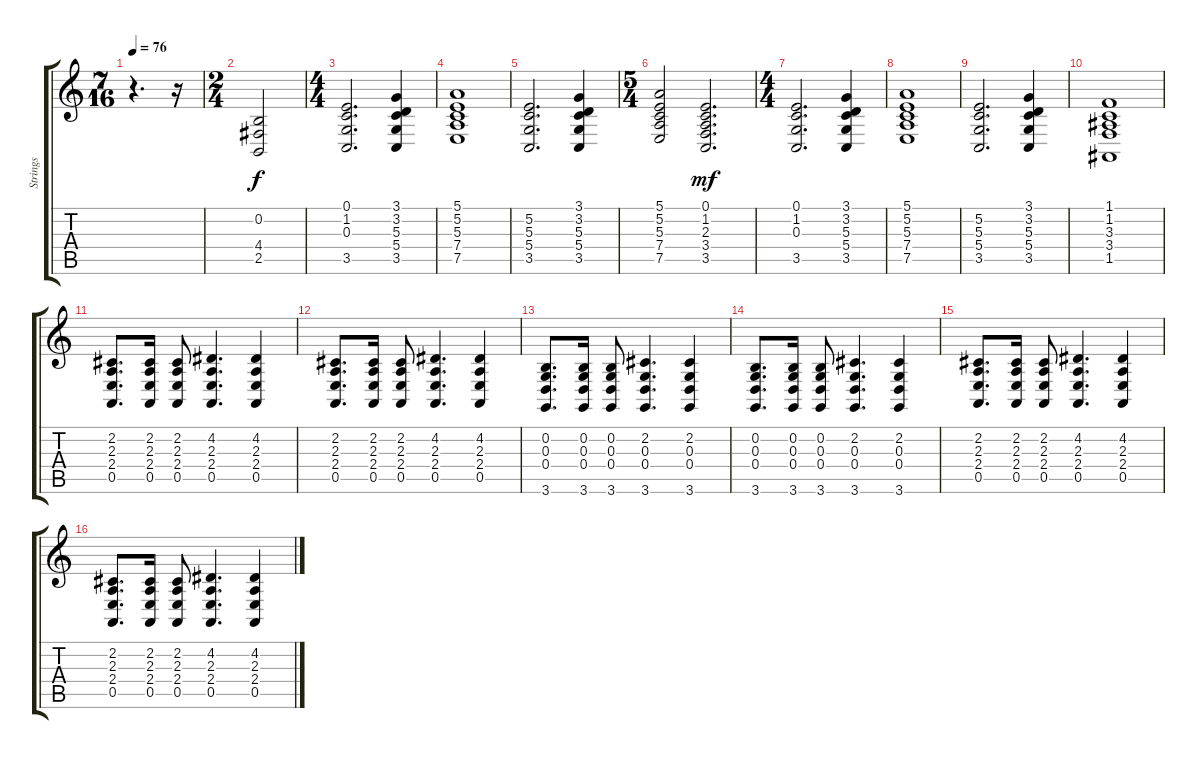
\track ("Strings" "Strings") {instrument synthstrings1}
\staff {score tabs}
\tuning (E4 B3 G3 D3 A2 E2) {hide}
\ts (7 16)
\tempo 76
\clef g2
\ks c
r.4{d dy f} r.16 |
\ts (2 4)
(0.2 4.4 2.5).2 |
\ts (4 4)
(0.1 1.2 0.3 3.5).2{d} (3.1 3.2 5.3 5.4 3.5).4 |
(5.1 5.2 5.3 7.4 7.5).1 |
(5.2 5.3 5.4 3.5).2{d} (3.1 3.2 5.3 5.4 3.5).4 |
\ts (5 4)
(5.1 5.2 5.3 7.4 7.5).2 (0.1 1.2 2.3 3.4 3.5).2{d dy mf} |
\ts (4 4)
(0.1 1.2 0.3 3.5).2{d} (3.1 3.2 5.3 5.4 3.5).4 |
(5.1 5.2 5.3 7.4 7.5).1 |
(5.2 5.3 5.4 3.5).2{d} (3.1 3.2 5.3 5.4 3.5).4 |
(1.1 1.2 3.3 3.4 1.5).1 |
(2.2 2.3 2.4 0.5).8{d} (2.2 2.3 2.4 0.5).16 (2.2 2.3 2.4 0.5).8 (4.2 2.3 2.4 0.5).4{d} (4.2 2.3 2.4 0.5).4 |
(2.2 2.3 2.4 0.5).8{d} (2.2 2.3 2.4 0.5).16 (2.2 2.3 2.4 0.5).8 (4.2 2.3 2.4 0.5).4{d} (4.2 2.3 2.4 0.5).4 |
(0.2 0.3 0.4 3.6).8{d} (0.2 0.3 0.4 3.6).16 (0.2 0.3 0.4 3.6).8 (2.2 0.3 0.4 3.6).4{d} (2.2 0.3 0.4 3.6).4 |
(0.2 0.3 0.4 3.6).8{d} (0.2 0.3 0.4 3.6).16 (0.2 0.3 0.4 3.6).8 (2.2 0.3 0.4 3.6).4{d} (2.2 0.3 0.4 3.6).4 |
(2.2 2.3 2.4 0.5).8{d} (2.2 2.3 2.4 0.5).16 (2.2 2.3 2.4 0.5).8 (4.2 2.3 2.4 0.5).4{d} (4.2 2.3 2.4 0.5).4 |
(2.2 2.3 2.4 0.5).8{d} (2.2 2.3 2.4 0.5).16 (2.2 2.3 2.4 0.5).8 (4.2 2.3 2.4 0.5).4{d} (4.2 2.3 2.4 0.5).4
